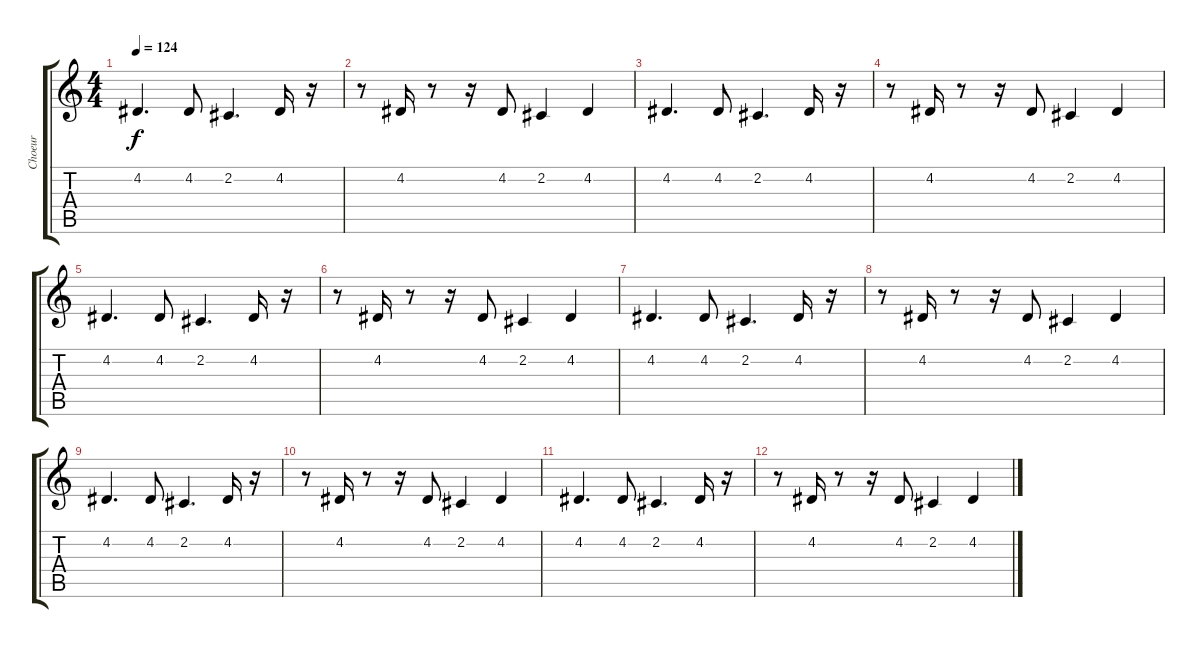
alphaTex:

\track ("Choeur" "Choeur") {instrument voiceoohs}
\staff {score tabs}
\tuning (E4 B3 G3 D3 A2 E2) {hide}
\ts (4 4)
\tempo 124
\clef g2
\ks c
4.2.4{d dy f} 4.2.8 2.2.4{d} 4.2.16 r.16 |
r.8 4.2.16 r.8 r.16 4.2.8 2.2.4 4.2.4 |
4.2.4{d} 4.2.8 2.2.4{d} 4.2.16 r.16 |
r.8 4.2.16 r.8 r.16 4.2.8 2.2.4 4.2.4 |
4.2.4{d} 4.2.8 2.2.4{d} 4.2.16 r.16 |
r.8 4.2.16 r.8 r.16 4.2.8 2.2.4 4.2.4 |
4.2.4{d} 4.2.8 2.2.4{d} 4.2.16 r.16 |
r.8 4.2.16 r.8 r.16 4.2.8 2.2.4 4.2.4 |
4.2.4{d} 4.2.8 2.2.4{d} 4.2.16 r.16 |
r.8 4.2.16 r.8 r.16 4.2.8 2.2.4 4.2.4 |
4.2.4{d} 4.2.8 2.2.4{d} 4.2.16 r.16 |
r.8 4.2.16 r.8 r.16 4.2.8 2.2.4 4.2.4
